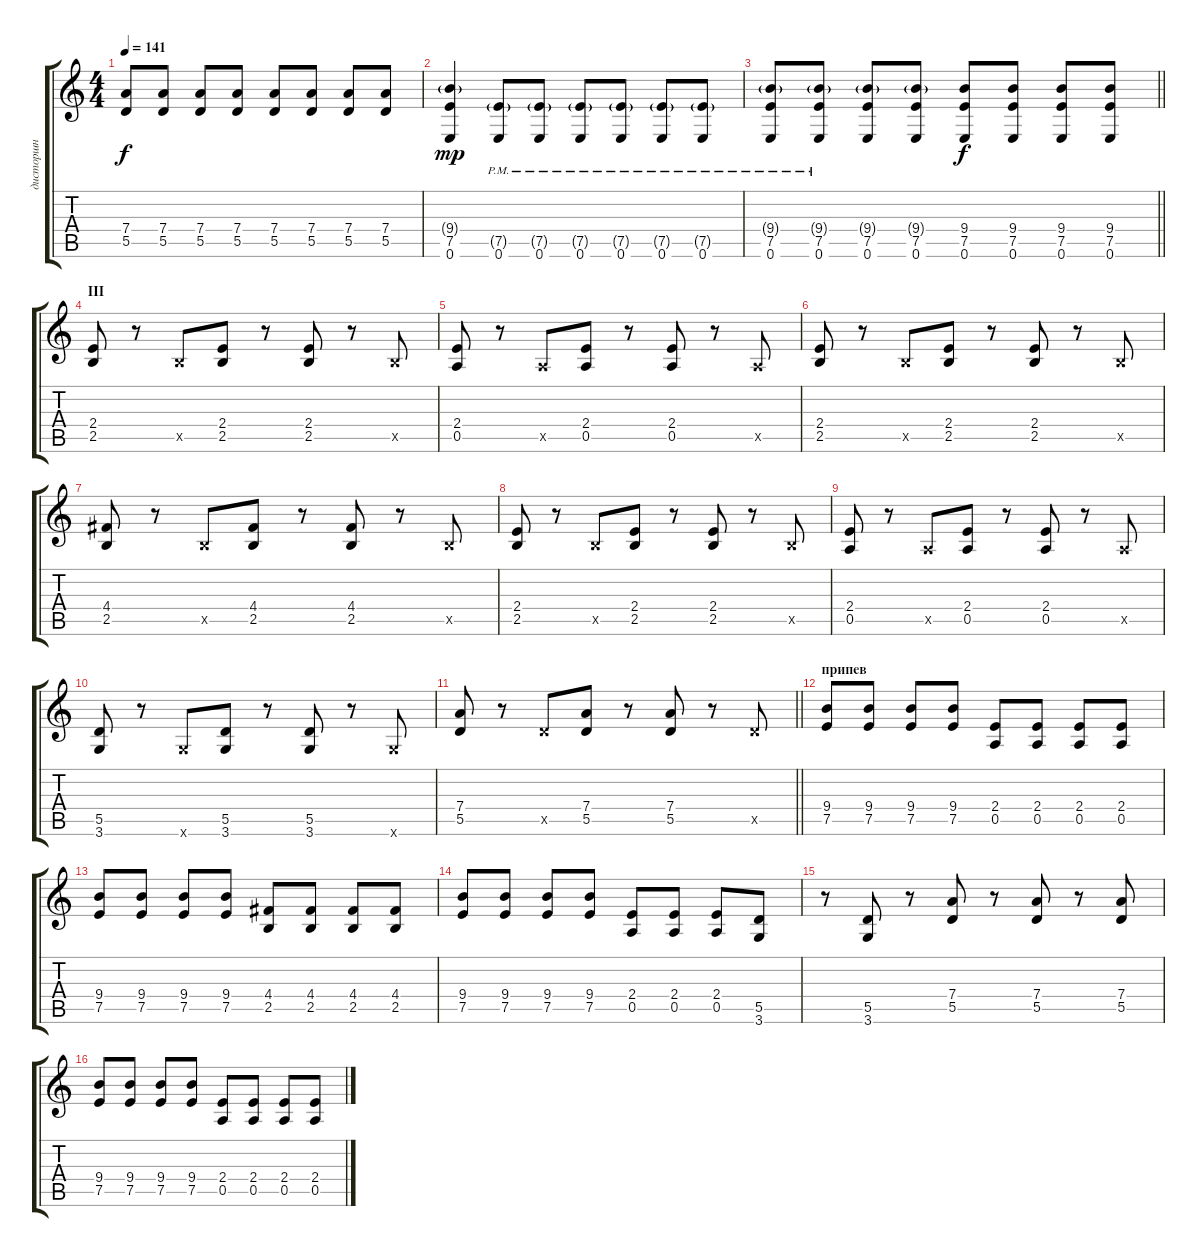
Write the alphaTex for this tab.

\track ("дисторшн" "дисторшн") {instrument distortionguitar}
\staff {score tabs}
\tuning (E4 B3 G3 D3 A2 E2) {hide}
\ts (4 4)
\tempo 141
\clef g2
\ks c
(7.4 5.5).8{dy f} (7.4 5.5).8 (7.4 5.5).8 (7.4 5.5).8 (7.4 5.5).8 (7.4 5.5).8 (7.4 5.5).8 (7.4 5.5).8 |
(9.4{g} 7.5 0.6).4{dy mp} (7.5{g pm} 0.6{pm}).8 (7.5{g pm} 0.6{pm}).8 (7.5{g pm} 0.6{pm}).8 (7.5{g pm} 0.6{pm}).8 (7.5{g pm} 0.6{pm}).8 (7.5{g pm} 0.6{pm}).8 |
\barLineRight lightlight
(9.4{g pm} 7.5{pm} 0.6{pm}).8 (9.4{g pm} 7.5{pm} 0.6{pm}).8 (9.4{g} 7.5 0.6).8 (9.4{g} 7.5 0.6).8 (9.4 7.5 0.6).8{dy f} (9.4 7.5 0.6).8 (9.4 7.5 0.6).8 (9.4 7.5 0.6).8 |
\section ("" "III")
(2.4 2.5).8{balance 0} r.8 2.5{x}.8 (2.4 2.5).8 r.8 (2.4 2.5).8 r.8 2.5{x}.8 |
(2.4 0.5).8 r.8 0.5{x}.8 (2.4 0.5).8 r.8 (2.4 0.5).8 r.8 0.5{x}.8 |
(2.4 2.5).8 r.8 2.5{x}.8 (2.4 2.5).8 r.8 (2.4 2.5).8 r.8 2.5{x}.8 |
(4.4 2.5).8 r.8 2.5{x}.8 (4.4 2.5).8 r.8 (4.4 2.5).8 r.8 2.5{x}.8 |
(2.4 2.5).8 r.8 2.5{x}.8 (2.4 2.5).8 r.8 (2.4 2.5).8 r.8 2.5{x}.8 |
(2.4 0.5).8 r.8 0.5{x}.8 (2.4 0.5).8 r.8 (2.4 0.5).8 r.8 0.5{x}.8 |
(5.5 3.6).8 r.8 3.6{x}.8 (5.5 3.6).8 r.8 (5.5 3.6).8 r.8 3.6{x}.8 |
\barLineRight lightlight
(7.4 5.5).8 r.8 5.5{x}.8 (7.4 5.5).8 r.8 (7.4 5.5).8 r.8 5.5{x}.8 |
\section ("" "припев")
(9.4 7.5).8{balance 8} (9.4 7.5).8 (9.4 7.5).8 (9.4 7.5).8 (2.4 0.5).8 (2.4 0.5).8 (2.4 0.5).8 (2.4 0.5).8 |
(9.4 7.5).8 (9.4 7.5).8 (9.4 7.5).8 (9.4 7.5).8 (4.4 2.5).8 (4.4 2.5).8 (4.4 2.5).8 (4.4 2.5).8 |
(9.4 7.5).8 (9.4 7.5).8 (9.4 7.5).8 (9.4 7.5).8 (2.4 0.5).8 (2.4 0.5).8 (2.4 0.5).8 (5.5 3.6).8 |
r.8 (5.5 3.6).8 r.8 (7.4 5.5).8 r.8 (7.4 5.5).8 r.8 (7.4 5.5).8 |
(9.4 7.5).8 (9.4 7.5).8 (9.4 7.5).8 (9.4 7.5).8 (2.4 0.5).8 (2.4 0.5).8 (2.4 0.5).8 (2.4 0.5).8
